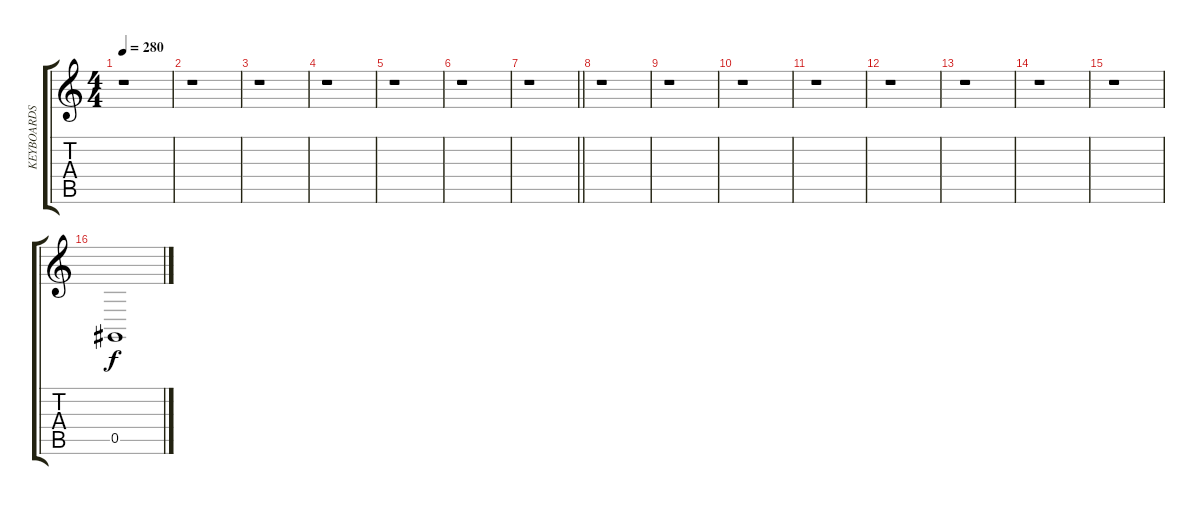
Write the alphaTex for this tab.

\track ("KEYBOARDS 2" "KEYBOARDS ") {instrument synthstrings2}
\staff {score tabs}
\tuning (Eb4 Bb3 Gb3 Db3 Ab2 Eb2) {hide}
\ts (4 4)
\tempo 280
\clef g2
\ks aminor
r.1{dy f} |
r.1 |
r.1 |
r.1 |
r.1 |
r.1 |
\barLineRight lightlight
r.1 |
r.1 |
r.1 |
r.1 |
r.1 |
r.1 |
r.1 |
r.1 |
r.1 |
0.5.1
